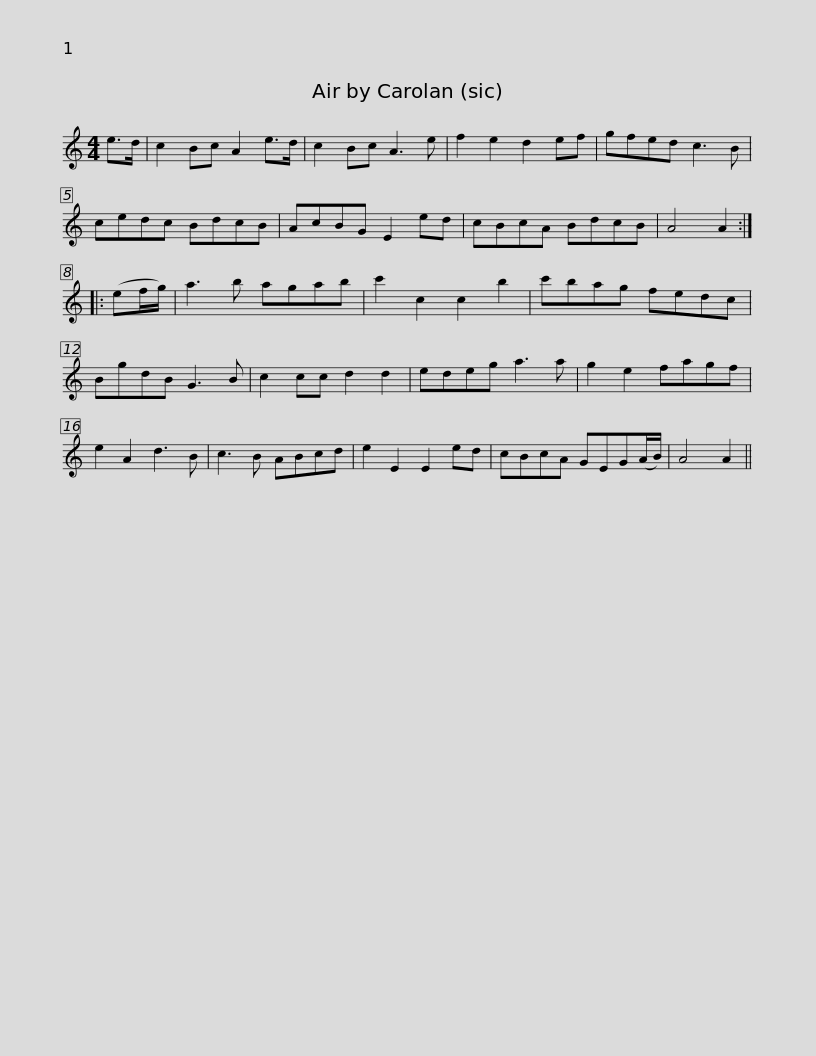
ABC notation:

X:1
L:1/8
M:4/4
I:linebreak $
K:C
V:1 treble
V:1
 e>d | c2 Bc A2 e>d | c2 Bc A3 e | f2 e2 d2 ef | gfed c3 B | %5
 cedc BdcB | AcBG E2 ed |$ cBcA BdcB | A4 A2 :: (ef/g/) | %10
 a3 b agab | c'2 c2 c2 b2 | c'bag fedc | BgdB G3 B |$ c2 cc d2 d2 | %15
 edeg a3 a | g2 e2 fagf | e2 A2 d3 B | c3 B ABcd | e2 E2 E2 ed | %20
 cBcA GEG(A/B/) | A4 A2 || %22
